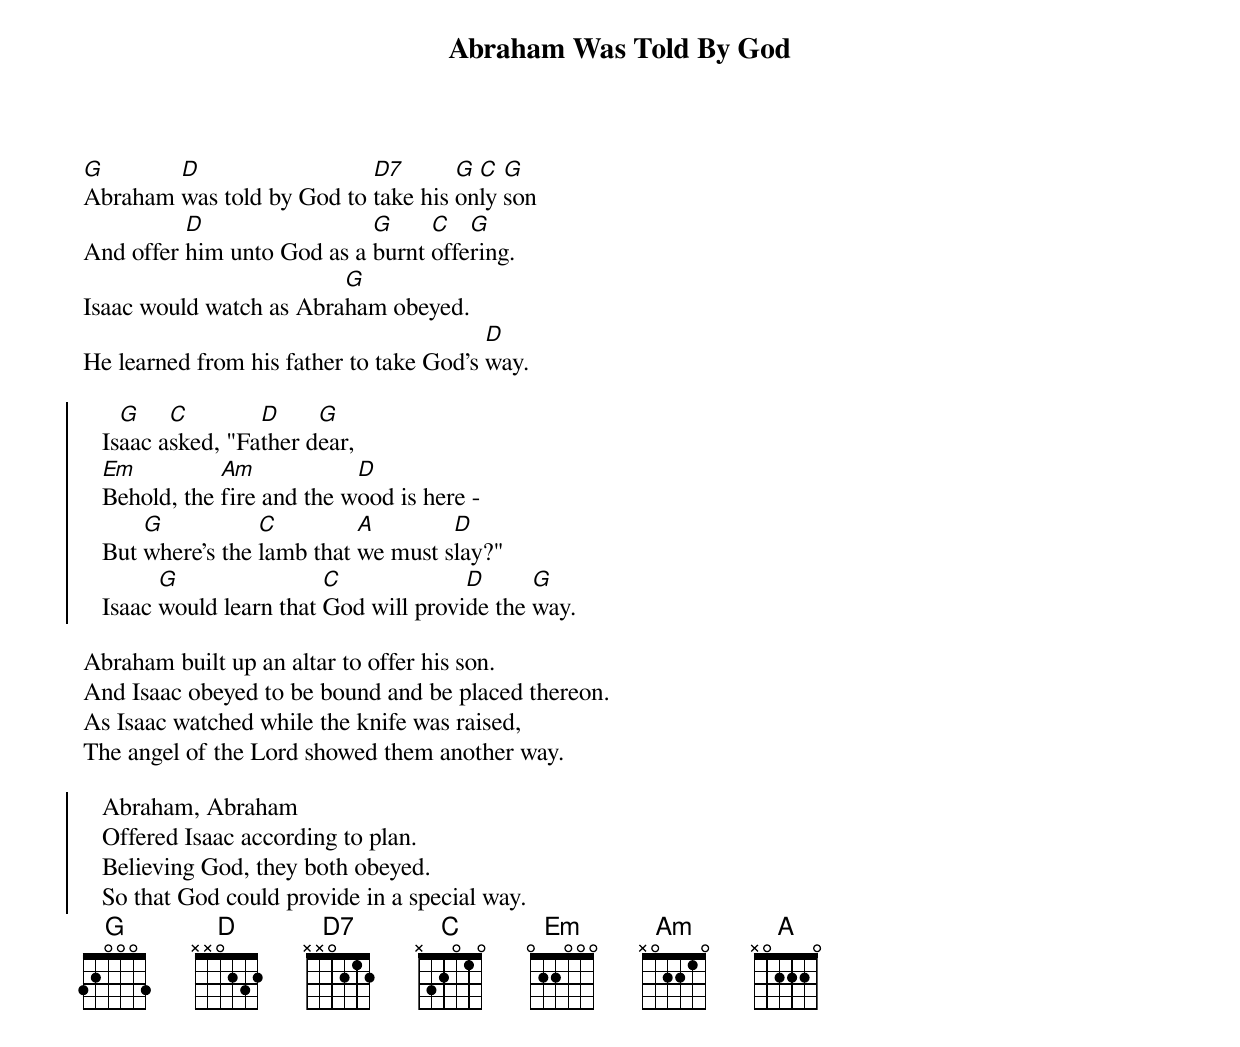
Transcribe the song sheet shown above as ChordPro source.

{title: Abraham Was Told By God}


[G]Abraham [D]was told by God to [D7]take his [G]on[C]ly [G]son
And offer [D]him unto God as a [G]burnt [C]offe[G]ring.
Isaac would watch as Abra[G]ham obeyed.
He learned from his father to take God's [D]way.

{soc}
   Is[G]aac a[C]sked, "Fa[D]ther d[G]ear,
   [Em]Behold, the [Am]fire and the w[D]ood is here -
   But [G]where's the [C]lamb that [A]we must s[D]lay?"
   Isaac [G]would learn that [C]God will provi[D]de the [G]way.
{eoc}

Abraham built up an altar to offer his son.
And Isaac obeyed to be bound and be placed thereon.
As Isaac watched while the knife was raised,
The angel of the Lord showed them another way.

{soc}
   Abraham, Abraham
   Offered Isaac according to plan.
   Believing God, they both obeyed.
   So that God could provide in a special way.
{eoc}
